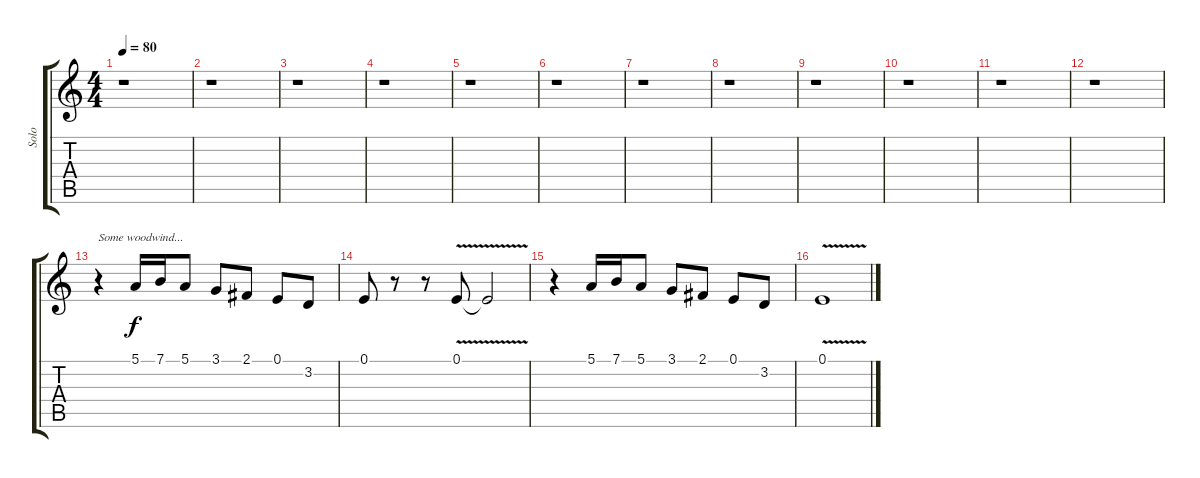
\track ("Solo" "Solo") {instrument flute}
\staff {score tabs}
\tuning (E4 B3 G3 D3 A2 E2) {hide}
\ts (4 4)
\tempo 80
\clef g2
\ks c
r.1{dy f} |
r.1 |
r.1 |
r.1 |
r.1 |
r.1 |
r.1 |
r.1 |
r.1 |
r.1 |
r.1 |
r.1 |
r.4{txt "Some woodwind..."} 5.1.16 7.1.16 5.1.8 3.1.8 2.1.8 0.1.8 3.2.8 |
0.1.8 r.8 r.8 0.1{v}.8 0.1{t}.2 |
r.4 5.1.16 7.1.16 5.1.8 3.1.8 2.1.8 0.1.8 3.2.8 |
0.1{v}.1
